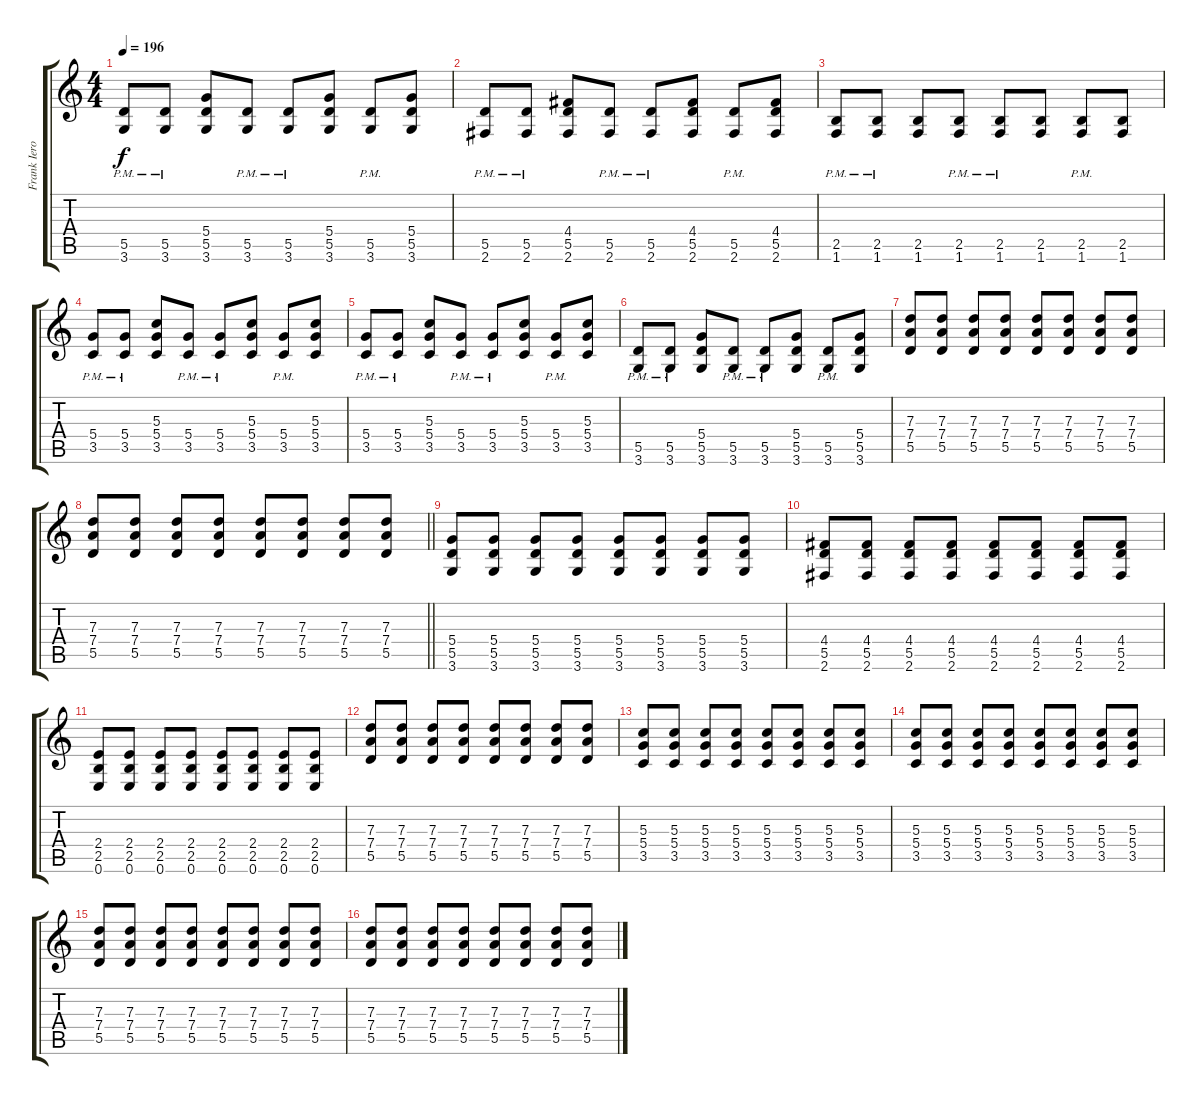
\track ("Frank Iero [Rhythm Guitar]" "Frank Iero") {instrument overdrivenguitar}
\staff {score tabs}
\tuning (E4 B3 G3 D3 A2 E2) {hide}
\ts (4 4)
\tempo 196
\clef g2
\ks c
(5.5{pm} 3.6{pm}).8{dy f} (5.5{pm} 3.6{pm}).8 (5.4 5.5 3.6).8 (5.5{pm} 3.6{pm}).8 (5.5{pm} 3.6{pm}).8 (5.4 5.5 3.6).8 (5.5{pm} 3.6{pm}).8 (5.4 5.5 3.6).8 |
(5.5{pm} 2.6{pm}).8 (5.5{pm} 2.6{pm}).8 (4.4 5.5 2.6).8 (5.5{pm} 2.6{pm}).8 (5.5{pm} 2.6{pm}).8 (4.4 5.5 2.6).8 (5.5{pm} 2.6{pm}).8 (4.4 5.5 2.6).8 |
(2.5{pm} 1.6{pm}).8 (2.5{pm} 1.6{pm}).8 (2.5 1.6).8 (2.5{pm} 1.6{pm}).8 (2.5{pm} 1.6{pm}).8 (2.5 1.6).8 (2.5{pm} 1.6{pm}).8 (2.5 1.6).8 |
(5.4{pm} 3.5{pm}).8 (5.4{pm} 3.5{pm}).8 (5.3 5.4 3.5).8 (5.4{pm} 3.5{pm}).8 (5.4{pm} 3.5{pm}).8 (5.3 5.4 3.5).8 (5.4{pm} 3.5{pm}).8 (5.3 5.4 3.5).8 |
(5.4{pm} 3.5{pm}).8 (5.4{pm} 3.5{pm}).8 (5.3 5.4 3.5).8 (5.4{pm} 3.5{pm}).8 (5.4{pm} 3.5{pm}).8 (5.3 5.4 3.5).8 (5.4{pm} 3.5{pm}).8 (5.3 5.4 3.5).8 |
(5.5{pm} 3.6{pm}).8 (5.5{pm} 3.6{pm}).8 (5.4 5.5 3.6).8 (5.5{pm} 3.6{pm}).8 (5.5{pm} 3.6{pm}).8 (5.4 5.5 3.6).8 (5.5{pm} 3.6{pm}).8 (5.4 5.5 3.6).8 |
(7.3 7.4 5.5).8 (7.3 7.4 5.5).8 (7.3 7.4 5.5).8 (7.3 7.4 5.5).8 (7.3 7.4 5.5).8 (7.3 7.4 5.5).8 (7.3 7.4 5.5).8 (7.3 7.4 5.5).8 |
\barLineRight lightlight
(7.3 7.4 5.5).8 (7.3 7.4 5.5).8 (7.3 7.4 5.5).8 (7.3 7.4 5.5).8 (7.3 7.4 5.5).8 (7.3 7.4 5.5).8 (7.3 7.4 5.5).8 (7.3 7.4 5.5).8 |
(5.4 5.5 3.6).8 (5.4 5.5 3.6).8 (5.4 5.5 3.6).8 (5.4 5.5 3.6).8 (5.4 5.5 3.6).8 (5.4 5.5 3.6).8 (5.4 5.5 3.6).8 (5.4 5.5 3.6).8 |
(4.4 5.5 2.6).8 (4.4 5.5 2.6).8 (4.4 5.5 2.6).8 (4.4 5.5 2.6).8 (4.4 5.5 2.6).8 (4.4 5.5 2.6).8 (4.4 5.5 2.6).8 (4.4 5.5 2.6).8 |
(2.4 2.5 0.6).8 (2.4 2.5 0.6).8 (2.4 2.5 0.6).8 (2.4 2.5 0.6).8 (2.4 2.5 0.6).8 (2.4 2.5 0.6).8 (2.4 2.5 0.6).8 (2.4 2.5 0.6).8 |
(7.3 7.4 5.5).8 (7.3 7.4 5.5).8 (7.3 7.4 5.5).8 (7.3 7.4 5.5).8 (7.3 7.4 5.5).8 (7.3 7.4 5.5).8 (7.3 7.4 5.5).8 (7.3 7.4 5.5).8 |
(5.3 5.4 3.5).8 (5.3 5.4 3.5).8 (5.3 5.4 3.5).8 (5.3 5.4 3.5).8 (5.3 5.4 3.5).8 (5.3 5.4 3.5).8 (5.3 5.4 3.5).8 (5.3 5.4 3.5).8 |
(5.3 5.4 3.5).8 (5.3 5.4 3.5).8 (5.3 5.4 3.5).8 (5.3 5.4 3.5).8 (5.3 5.4 3.5).8 (5.3 5.4 3.5).8 (5.3 5.4 3.5).8 (5.3 5.4 3.5).8 |
(7.3 7.4 5.5).8 (7.3 7.4 5.5).8 (7.3 7.4 5.5).8 (7.3 7.4 5.5).8 (7.3 7.4 5.5).8 (7.3 7.4 5.5).8 (7.3 7.4 5.5).8 (7.3 7.4 5.5).8 |
(7.3 7.4 5.5).8 (7.3 7.4 5.5).8 (7.3 7.4 5.5).8 (7.3 7.4 5.5).8 (7.3 7.4 5.5).8 (7.3 7.4 5.5).8 (7.3 7.4 5.5).8 (7.3 7.4 5.5).8
